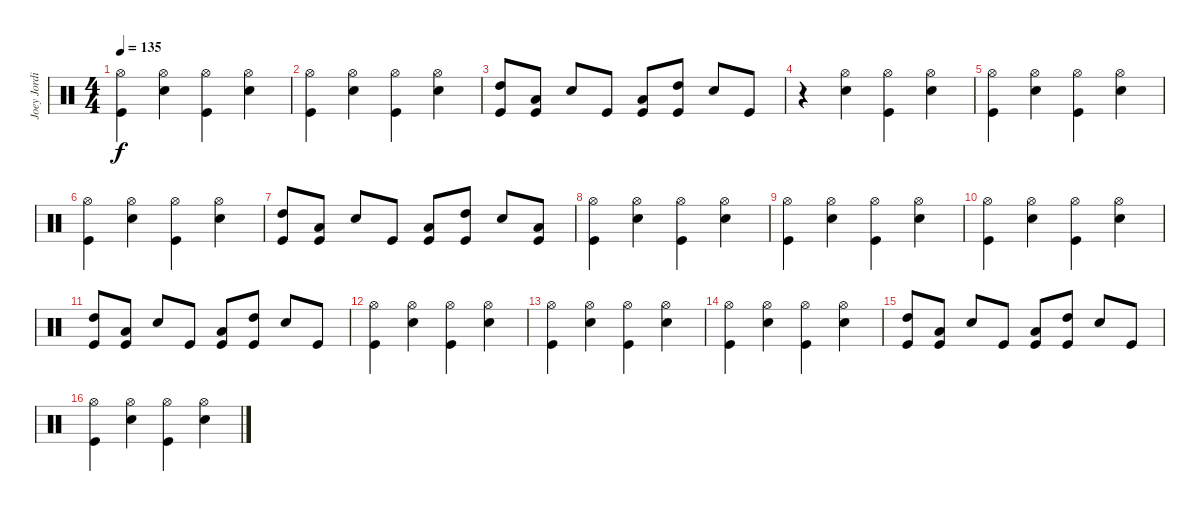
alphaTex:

\track ("Joey Jordison" "Joey Jordi") {instrument percussion}
\staff {score}
\articulation defaults
\ts (4 4)
\tempo 135
\clef neutral
\ks c
("Hi-Hat (open)" "Kick (hit)").4{dy f} ("Hi-Hat (open)" "Electric Snare (hit)").4 ("Hi-Hat (open)" "Kick (hit)").4 ("Hi-Hat (open)" "Electric Snare (hit)").4 |
("Hi-Hat (open)" "Kick (hit)").4 ("Hi-Hat (open)" "Electric Snare (hit)").4 ("Hi-Hat (open)" "Kick (hit)").4 ("Hi-Hat (open)" "Electric Snare (hit)").4 |
("High Tom (hit)" "Kick (hit)").8 ("Low Tom (hit)" "Kick (hit)").8 "Electric Snare (hit)".8 "Kick (hit)".8 ("Low Tom (hit)" "Kick (hit)").8 ("High Tom (hit)" "Kick (hit)").8 "Electric Snare (hit)".8 "Kick (hit)".8 |
r.4 ("Hi-Hat (open)" "Electric Snare (hit)").4 ("Hi-Hat (open)" "Kick (hit)").4 ("Hi-Hat (open)" "Electric Snare (hit)").4 |
("Hi-Hat (open)" "Kick (hit)").4 ("Hi-Hat (open)" "Electric Snare (hit)").4 ("Hi-Hat (open)" "Kick (hit)").4 ("Hi-Hat (open)" "Electric Snare (hit)").4 |
("Hi-Hat (open)" "Kick (hit)").4 ("Hi-Hat (open)" "Electric Snare (hit)").4 ("Hi-Hat (open)" "Kick (hit)").4 ("Hi-Hat (open)" "Electric Snare (hit)").4 |
("High Tom (hit)" "Kick (hit)").8 ("Low Tom (hit)" "Kick (hit)").8 "Electric Snare (hit)".8 "Kick (hit)".8 ("Low Tom (hit)" "Kick (hit)").8 ("High Tom (hit)" "Kick (hit)").8 "Electric Snare (hit)".8 ("Low Floor Tom (hit)" "Kick (hit)").8 |
("Hi-Hat (open)" "Kick (hit)").4 ("Hi-Hat (open)" "Electric Snare (hit)").4 ("Hi-Hat (open)" "Kick (hit)").4 ("Hi-Hat (open)" "Electric Snare (hit)").4 |
("Hi-Hat (open)" "Kick (hit)").4 ("Hi-Hat (open)" "Electric Snare (hit)").4 ("Hi-Hat (open)" "Kick (hit)").4 ("Hi-Hat (open)" "Electric Snare (hit)").4 |
("Hi-Hat (open)" "Kick (hit)").4 ("Hi-Hat (open)" "Electric Snare (hit)").4 ("Hi-Hat (open)" "Kick (hit)").4 ("Hi-Hat (open)" "Electric Snare (hit)").4 |
("High Tom (hit)" "Kick (hit)").8 ("Low Tom (hit)" "Kick (hit)").8 "Electric Snare (hit)".8 "Kick (hit)".8 ("Low Tom (hit)" "Kick (hit)").8 ("High Tom (hit)" "Kick (hit)").8 "Electric Snare (hit)".8 "Kick (hit)".8 |
("Hi-Hat (open)" "Kick (hit)").4 ("Hi-Hat (open)" "Electric Snare (hit)").4 ("Hi-Hat (open)" "Kick (hit)").4 ("Hi-Hat (open)" "Electric Snare (hit)").4 |
("Hi-Hat (open)" "Kick (hit)").4 ("Hi-Hat (open)" "Electric Snare (hit)").4 ("Hi-Hat (open)" "Kick (hit)").4 ("Hi-Hat (open)" "Electric Snare (hit)").4 |
("Hi-Hat (open)" "Kick (hit)").4 ("Hi-Hat (open)" "Electric Snare (hit)").4 ("Hi-Hat (open)" "Kick (hit)").4 ("Hi-Hat (open)" "Electric Snare (hit)").4 |
("High Tom (hit)" "Kick (hit)").8 ("Low Tom (hit)" "Kick (hit)").8 "Electric Snare (hit)".8 "Kick (hit)".8 ("Low Tom (hit)" "Kick (hit)").8 ("High Tom (hit)" "Kick (hit)").8 "Electric Snare (hit)".8 "Kick (hit)".8 |
("Hi-Hat (open)" "Kick (hit)").4 ("Hi-Hat (open)" "Electric Snare (hit)").4 ("Hi-Hat (open)" "Kick (hit)").4 ("Hi-Hat (open)" "Electric Snare (hit)").4
